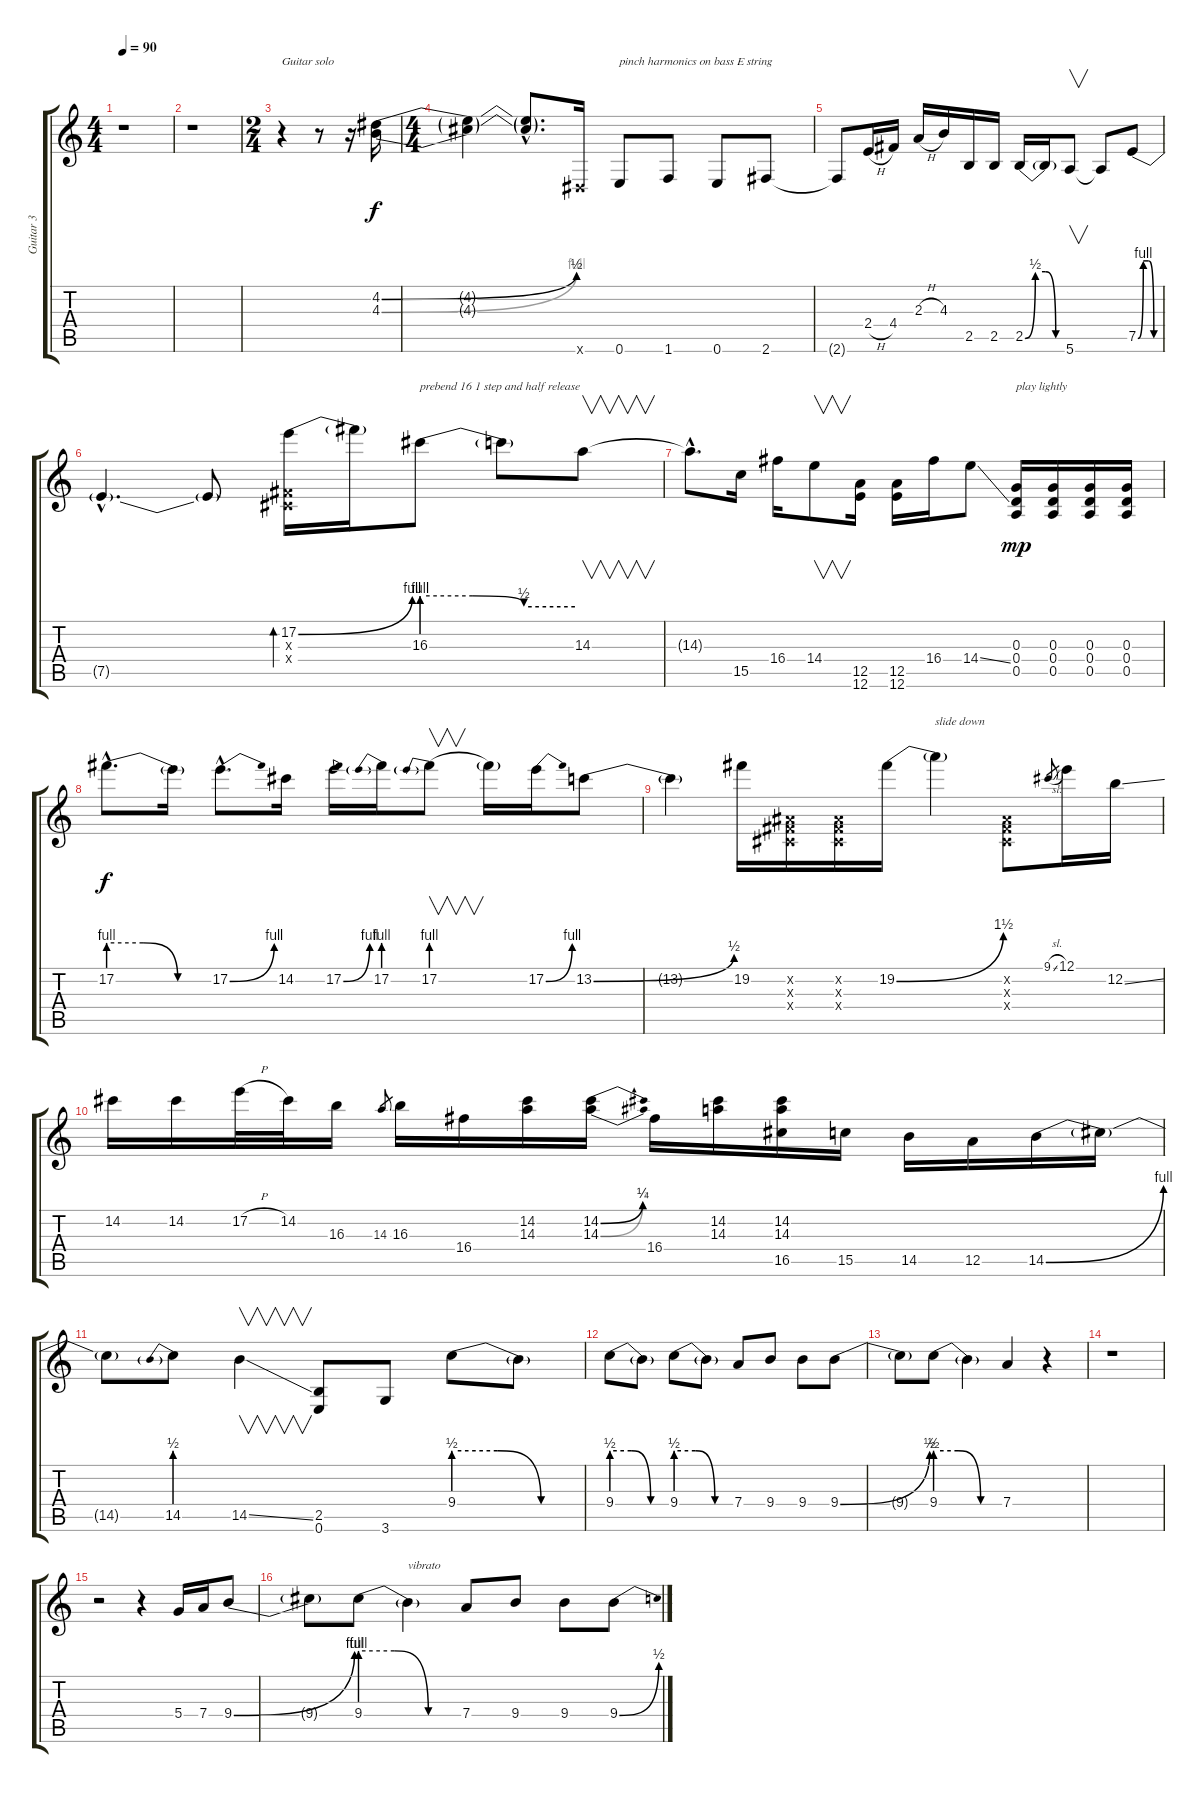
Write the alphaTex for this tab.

\track ("Guitar 3" "Guitar 3") {instrument overdrivenguitar}
\staff {score tabs}
\tuning (E4 B3 G3 D3 A2 E2) {hide}
\ts (4 4)
\tempo 90
\clef g2
\ks c
r.1{dy f} |
r.1 |
\ts (2 4)
r.4{txt "Guitar solo"} r.8 r.16 (4.2{be (bend 0 0 60 2)} 4.3{be (bend 0 0 60 4)}).16 |
\ts (4 4)
(4.2{t} 4.3{t}).4 (4.2{hac t} 4.3{hac t}).8{d} -1.6{x}.16 0.6.8{txt "pinch harmonics on bass E string" volume 0} 1.6.8 0.6.8 2.6.8 |
2.6{t}.8{volume 16} 2.4{h}.16 4.4.16 2.3{h}.16 4.3.16 2.5.16 2.5.16 2.5{be (custom 0 0 15 2 30 2 45 0 60 0)}.16 2.5{t}.16 5.6.8{v} 5.6{t}.8 7.5{be (custom 0 0 15 4 30 4 45 0 60 0)}.8 |
7.5{hac t}.4{d} 7.5{t}.8 (17.2{be (bend 0 0 60 4)} -1.3{x} -1.4{x}).16{bd 480} 17.2{t}.16 16.3{be (custom 0 4 20 4 40 2 60 2)}.8{txt "prebend 16 1 step and half release"} 16.3{t}.8 14.3.8{v} |
14.3{hac t}.8{d} 15.5.16 16.4.16 14.4.8{v} (12.5 12.6).16 (12.5 12.6).16 16.4.16 14.4{ss}.8 (0.3 0.4 0.5).16{txt "play lightly" dy mp} (0.3 0.4 0.5).16 (0.3 0.4 0.5).16 (0.3 0.4 0.5).16 |
17.2{be (custom 0 4 20 4 40 0 60 0) hac}.8{d dy f} 17.2{t}.16 17.2{be (bend 0 0 60 4) hac}.8{d} 14.2.16 17.2{be (bend 0 0 60 4)}.16 17.2{be (prebend 0 4 60 4)}.16 17.2{be (prebend 0 4 60 4)}.8{v} 17.2{t}.16 17.2{be (bend 0 0 60 4)}.16 13.2{be (bend 0 0 60 2)}.8 |
13.2{t}.4 19.2.16 (-1.2{x} -1.3{x} -1.4{x}).16 (-1.2{x} -1.3{x} -1.4{x}).16 19.2{be (bend 0 0 60 6)}.16 19.2{t}.4{txt "slide down"} (-1.2{x} -1.3{x} -1.4{x}).8 9.1{sl}.8{gr} 12.1.16 12.2{ss}.16 |
14.2.16 14.2.16 17.2{h}.32 14.2.32 16.3.16 14.3.8{gr} 16.3.16 16.4.16 (14.2 14.3).16 (14.2{be (bend 0 0 60 1)} 14.3{be (bend 0 0 60 2)}).16 16.4.16 (14.2 14.3).16 (14.2 14.3 16.5).16 15.5.16 14.5.16 12.5.16 14.5{be (bend 0 0 60 4)}.16 14.5{t}.16 |
14.5{t}.8 14.5{be (prebend 0 2 60 2)}.8 14.5{ss}.4{v} (2.5 0.6).8 3.6.8 9.4{be (custom 0 2 20 2 40 0 60 0)}.8 9.4{t}.8 |
9.4{be (custom 0 2 20 2 40 0 60 0)}.8 9.4{t}.8 9.4{be (custom 0 2 20 2 40 0 60 0)}.8 9.4{t}.8 7.4.8 9.4.8 9.4.8 9.4{be (bend 0 0 60 2)}.8 |
9.4{t}.8 9.4{be (custom 0 2 20 2 40 0 60 0)}.8 9.4{t}.4 7.4.4 r.4 |
r.1 |
r.2 r.4 5.4.16 7.4.16 9.4{be (bend 0 0 60 4)}.8 |
9.4{t}.8 9.4{be (custom 0 4 20 4 40 0 60 0)}.8 9.4{t}.4{txt "vibrato"} 7.4.8 9.4.8 9.4.8 9.4{be (bend 0 0 60 2)}.8
